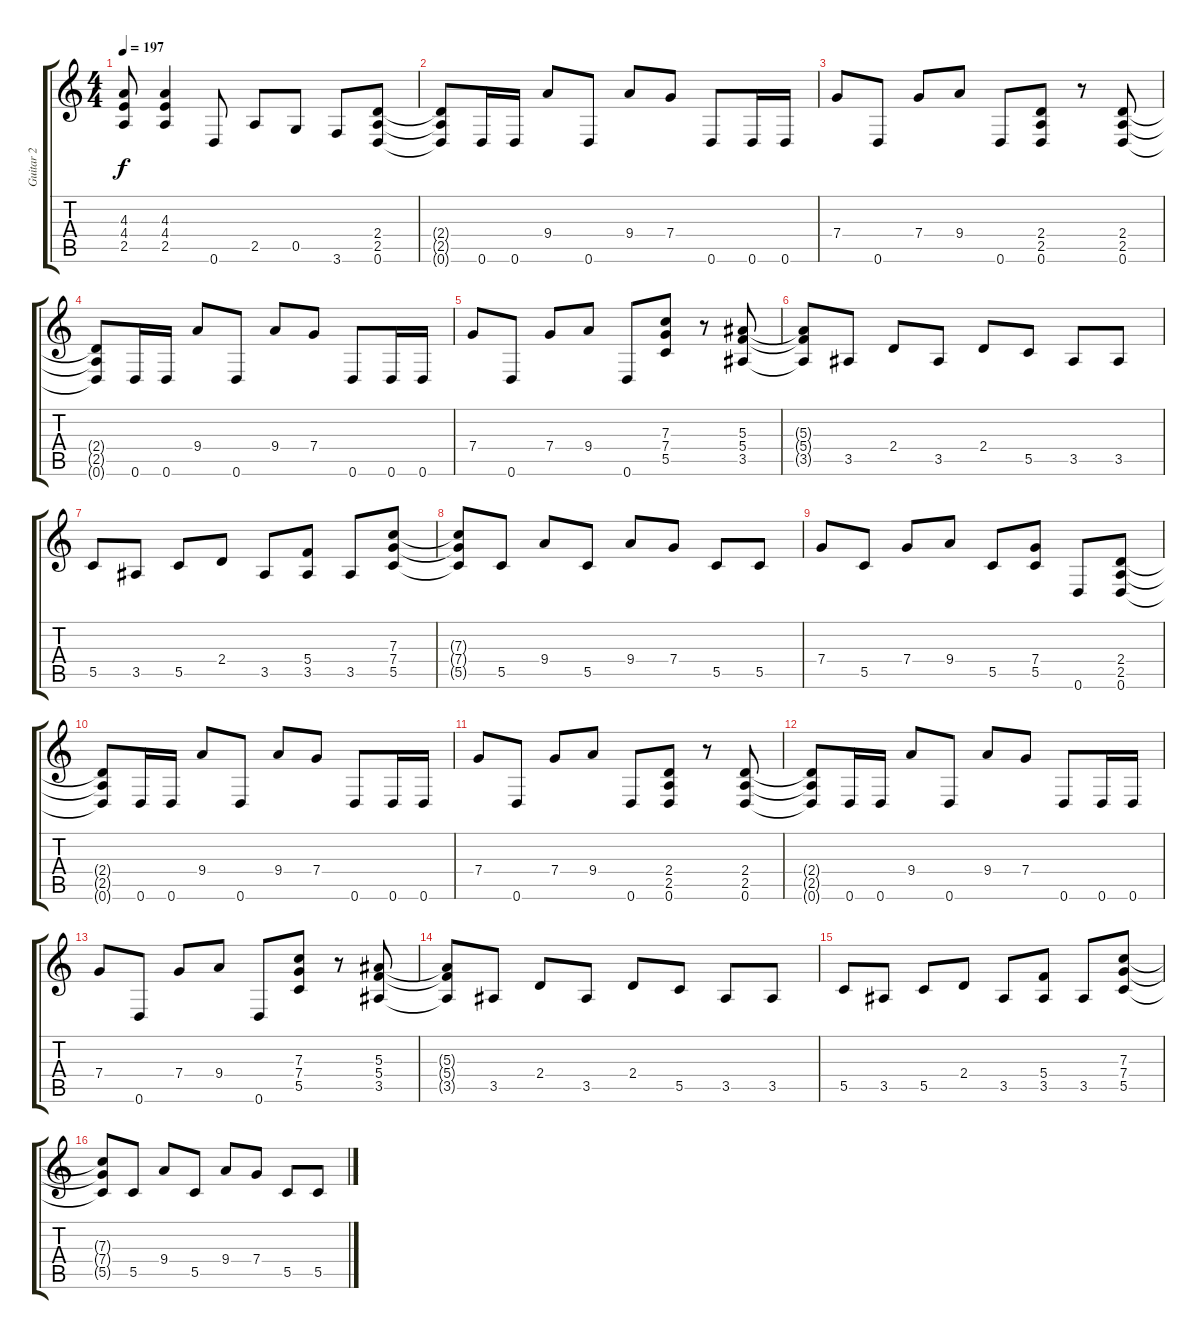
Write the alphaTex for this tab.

\track ("Guitar 2" "Guitar 2") {instrument distortionguitar}
\staff {score tabs}
\tuning (D4 A3 F3 C3 G2 D2) {hide}
\ts (4 4)
\tempo 197
\clef g2
\ks c
(4.3{t} 4.4{t} 2.5{t}).8{dy f} (4.3 4.4 2.5).4 0.6.8 2.5.8 0.5.8 3.6.8 (2.4 2.5 0.6).8 |
(2.4{t} 2.5{t} 0.6{t}).8 0.6.16 0.6.16 9.4.8 0.6.8 9.4.8 7.4.8 0.6.8 0.6.16 0.6.16 |
7.4.8 0.6.8 7.4.8 9.4.8 0.6.8 (2.4 2.5 0.6).8 r.8 (2.4 2.5 0.6).8 |
(2.4{t} 2.5{t} 0.6{t}).8 0.6.16 0.6.16 9.4.8 0.6.8 9.4.8 7.4.8 0.6.8 0.6.16 0.6.16 |
7.4.8 0.6.8 7.4.8 9.4.8 0.6.8 (7.3 7.4 5.5).8 r.8 (5.3 5.4 3.5).8 |
(5.3{t} 5.4{t} 3.5{t}).8 3.5.8 2.4.8 3.5.8 2.4.8 5.5.8 3.5.8 3.5.8 |
5.5.8 3.5.8 5.5.8 2.4.8 3.5.8 (5.4 3.5).8 3.5.8 (7.3 7.4 5.5).8 |
(7.3{t} 7.4{t} 5.5{t}).8 5.5.8 9.4.8 5.5.8 9.4.8 7.4.8 5.5.8 5.5.8 |
7.4.8 5.5.8 7.4.8 9.4.8 5.5.8 (7.4 5.5).8 0.6.8 (2.4 2.5 0.6).8 |
(2.4{t} 2.5{t} 0.6{t}).8 0.6.16 0.6.16 9.4.8 0.6.8 9.4.8 7.4.8 0.6.8 0.6.16 0.6.16 |
7.4.8 0.6.8 7.4.8 9.4.8 0.6.8 (2.4 2.5 0.6).8 r.8 (2.4 2.5 0.6).8 |
(2.4{t} 2.5{t} 0.6{t}).8 0.6.16 0.6.16 9.4.8 0.6.8 9.4.8 7.4.8 0.6.8 0.6.16 0.6.16 |
7.4.8 0.6.8 7.4.8 9.4.8 0.6.8 (7.3 7.4 5.5).8 r.8 (5.3 5.4 3.5).8 |
(5.3{t} 5.4{t} 3.5{t}).8 3.5.8 2.4.8 3.5.8 2.4.8 5.5.8 3.5.8 3.5.8 |
5.5.8 3.5.8 5.5.8 2.4.8 3.5.8 (5.4 3.5).8 3.5.8 (7.3 7.4 5.5).8 |
(7.3{t} 7.4{t} 5.5{t}).8 5.5.8 9.4.8 5.5.8 9.4.8 7.4.8 5.5.8 5.5.8
